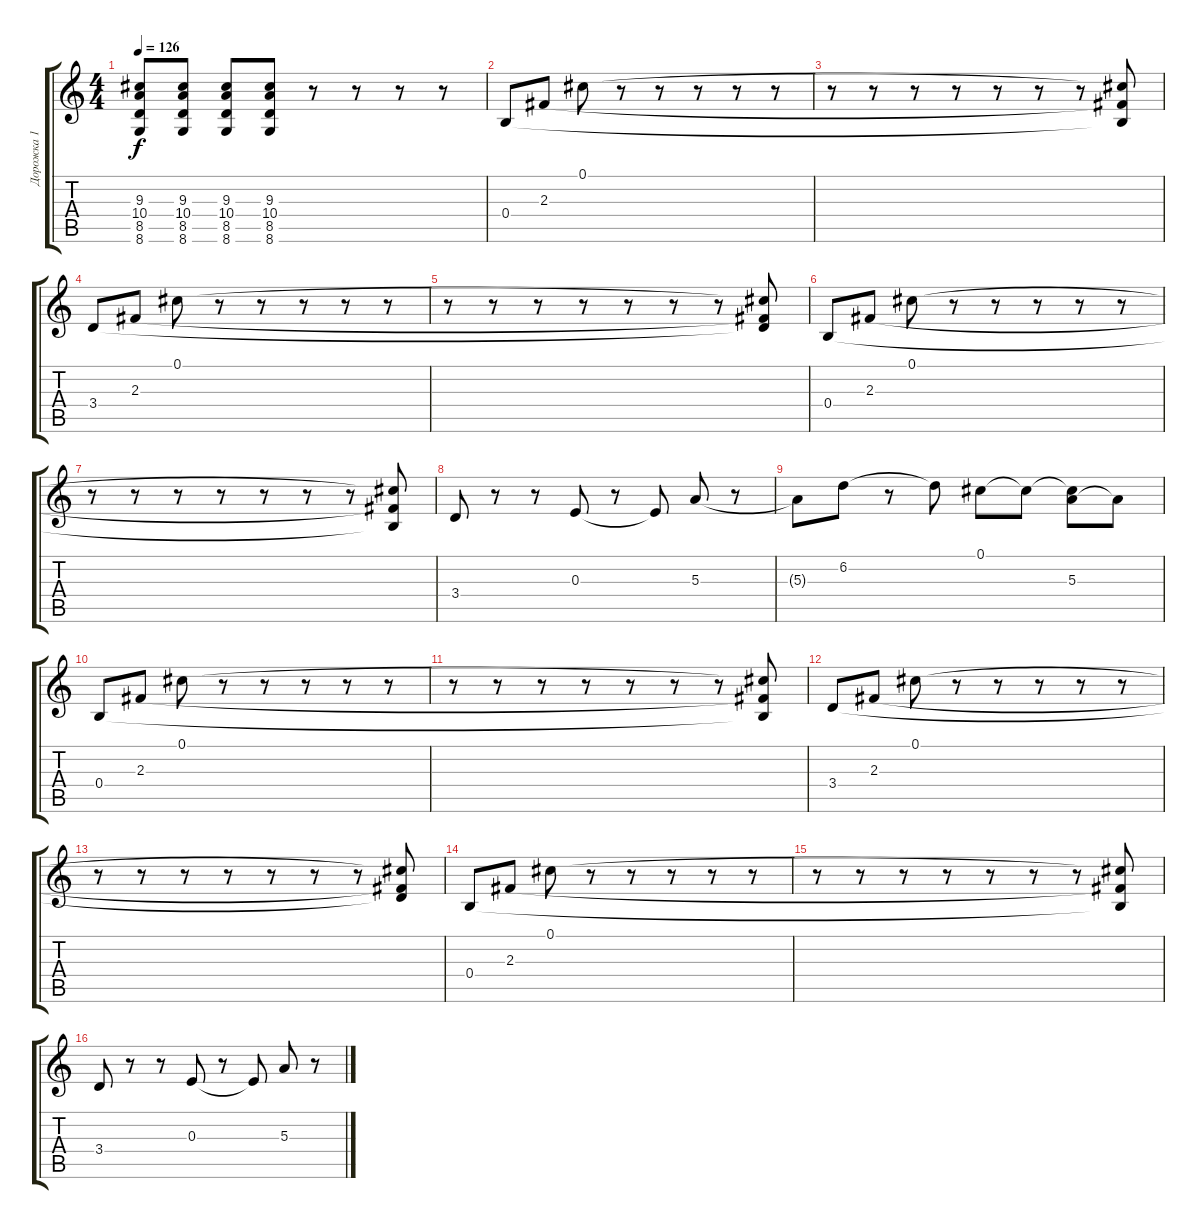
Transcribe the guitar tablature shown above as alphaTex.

\track ("Дорожка 1" "Дорожка 1") {instrument distortionguitar}
\staff {score tabs}
\tuning (Db4 Ab3 E3 B2 Gb2 B1) {hide}
\ts (4 4)
\tempo 126
\clef g2
\ks c
(9.3 10.4 8.5 8.6).8{dy f} (9.3 10.4 8.5 8.6).8 (9.3 10.4 8.5 8.6).8 (9.3 10.4 8.5 8.6).8 r.8 r.8 r.8 r.8 |
0.4.8 2.3.8 0.1.8 r.8 r.8 r.8 r.8 r.8 |
r.8 r.8 r.8 r.8 r.8 r.8 r.8 (0.1{t} 2.3{t} 0.4{t}).8 |
3.4.8 2.3.8 0.1.8 r.8 r.8 r.8 r.8 r.8 |
r.8 r.8 r.8 r.8 r.8 r.8 r.8 (0.1{t} 2.3{t} 3.4{t}).8 |
0.4.8 2.3.8 0.1.8 r.8 r.8 r.8 r.8 r.8 |
r.8 r.8 r.8 r.8 r.8 r.8 r.8 (0.1{t} 2.3{t} 0.4{t}).8 |
3.4.8 r.8 r.8 0.3.8 r.8 0.3{t}.8 5.3.8 r.8 |
5.3{t}.8 6.2.8 r.8 6.2{t}.8 0.1.8 0.1{t}.8 (0.1{t} 5.3).8 5.3{t}.8 |
0.4.8 2.3.8 0.1.8 r.8 r.8 r.8 r.8 r.8 |
r.8 r.8 r.8 r.8 r.8 r.8 r.8 (0.1{t} 2.3{t} 0.4{t}).8 |
3.4.8 2.3.8 0.1.8 r.8 r.8 r.8 r.8 r.8 |
r.8 r.8 r.8 r.8 r.8 r.8 r.8 (0.1{t} 2.3{t} 3.4{t}).8 |
0.4.8 2.3.8 0.1.8 r.8 r.8 r.8 r.8 r.8 |
r.8 r.8 r.8 r.8 r.8 r.8 r.8 (0.1{t} 2.3{t} 0.4{t}).8 |
3.4.8 r.8 r.8 0.3.8 r.8 0.3{t}.8 5.3.8 r.8
